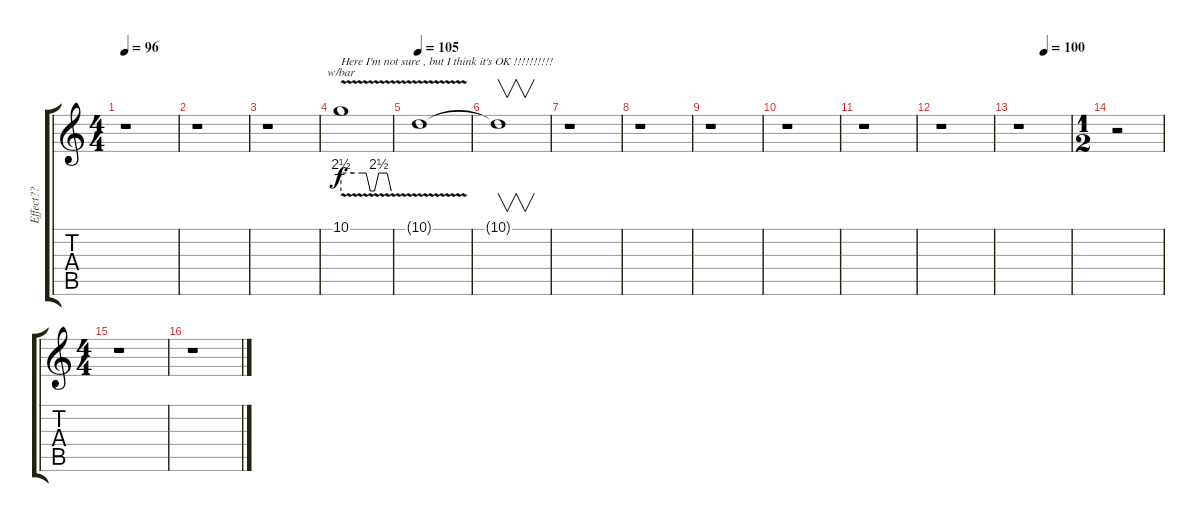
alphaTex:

\track ("Effect??" "Effect??") {instrument fx8scifi}
\staff {score tabs}
\tuning (E4 B3 G3 D3 A2 E2) {hide}
\ts (4 4)
\tempo 96
\clef g2
\ks c
r.1{dy f} |
r.1 |
r.1 |
10.1{v}.1{tbe (custom default 0 10 15 10 25 10 30 10 35 0 40 0 45 10 50 10 55 10 60 0) txt "Here I'm not sure , but I think it's OK !!!!!!!!!!"} |
\tempo 105
10.1{t}.1 |
10.1{t}.1{v} |
r.1 |
r.1 |
r.1 |
r.1 |
r.1 |
r.1 |
\tempo (100 0.5)
r.1 |
\ts (1 2)
r.2 |
\ts (4 4)
r.1 |
r.1
